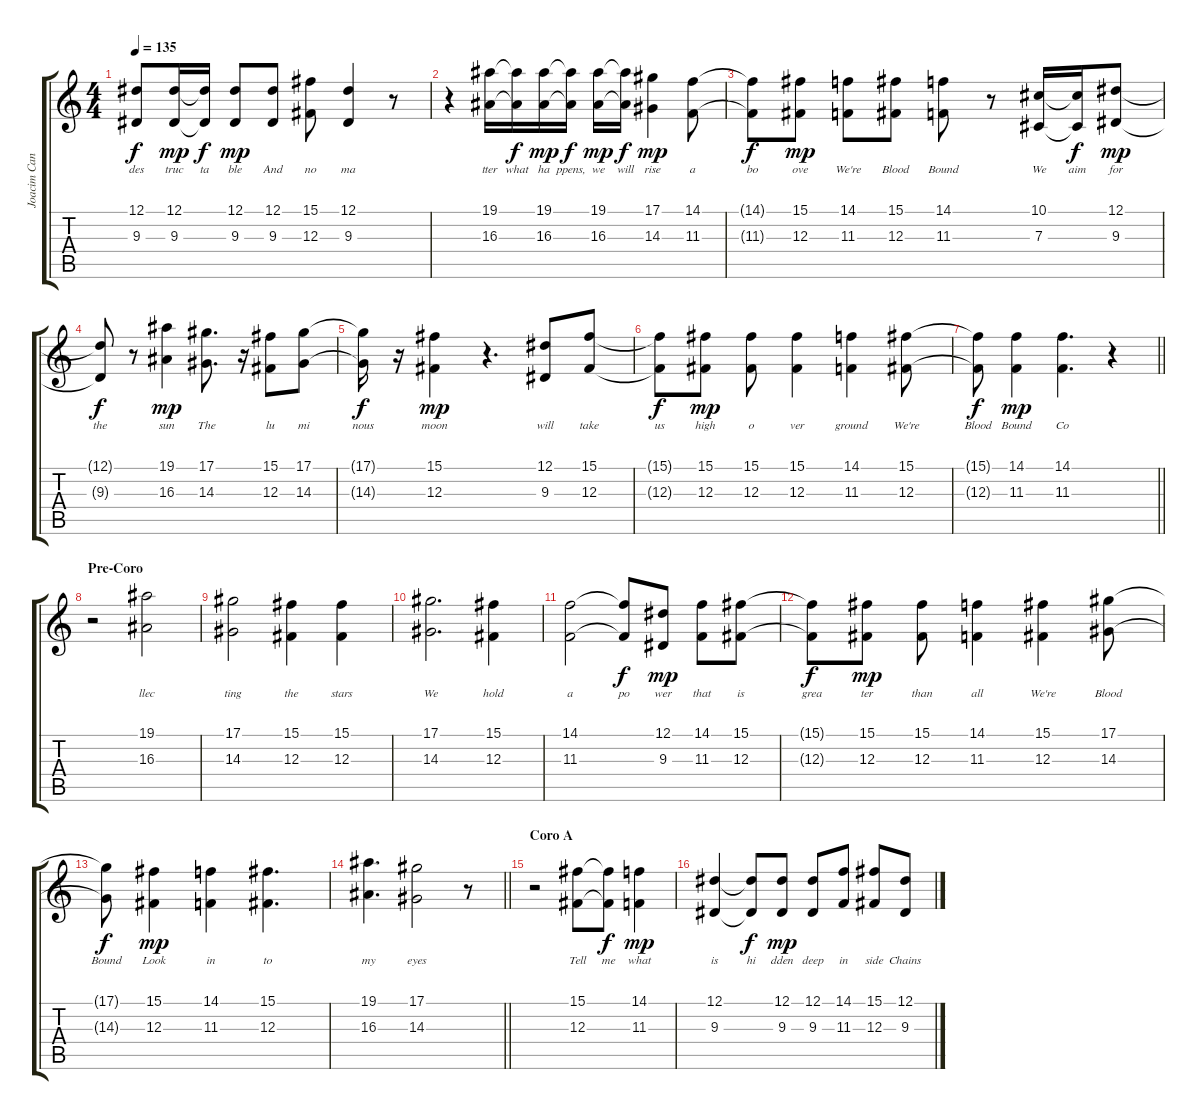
\track ("Joacim Cans" "Joacim Can") {instrument lead2sawtooth}
\staff {score tabs}
\tuning (Eb4 Bb3 Gb3 Db3 Ab2 Eb2) {hide}
\ts (4 4)
\tempo 135
\clef g2
\ks c
(12.1{t} 9.3{t}).8{lyrics (0 "des") lyrics (1 "") lyrics (2 "") lyrics (3 "") lyrics (4 "") dy f} (12.1 9.3).16{lyrics (0 "truc") lyrics (1 "") lyrics (2 "") lyrics (3 "") lyrics (4 "") dy mp} (12.1{t} 9.3{t}).16{lyrics (0 "ta") lyrics (1 "") lyrics (2 "") lyrics (3 "") lyrics (4 "") dy f} (12.1 9.3).8{lyrics (0 "ble") lyrics (1 "") lyrics (2 "") lyrics (3 "") lyrics (4 "") dy mp} (12.1 9.3).8{lyrics (0 "And") lyrics (1 "") lyrics (2 "") lyrics (3 "") lyrics (4 "")} (15.1 12.3).8{lyrics (0 "no") lyrics (1 "") lyrics (2 "") lyrics (3 "") lyrics (4 "")} (12.1 9.3).4{lyrics (0 "ma") lyrics (1 "") lyrics (2 "") lyrics (3 "") lyrics (4 "")} r.8 |
r.4 (19.1 16.3).16{lyrics (0 "tter") lyrics (1 "") lyrics (2 "") lyrics (3 "") lyrics (4 "")} (19.1{t} 16.3{t}).16{lyrics (0 "what") lyrics (1 "") lyrics (2 "") lyrics (3 "") lyrics (4 "") dy f} (19.1 16.3).16{lyrics (0 "ha") lyrics (1 "") lyrics (2 "") lyrics (3 "") lyrics (4 "") dy mp} (19.1{t} 16.3{t}).16{lyrics (0 "ppens,") lyrics (1 "") lyrics (2 "") lyrics (3 "") lyrics (4 "") dy f} (19.1 16.3).16{lyrics (0 "we") lyrics (1 "") lyrics (2 "") lyrics (3 "") lyrics (4 "") dy mp} (19.1{t} 16.3{t}).16{lyrics (0 "will") lyrics (1 "") lyrics (2 "") lyrics (3 "") lyrics (4 "") dy f} (17.1 14.3).4{lyrics (0 "rise") lyrics (1 "") lyrics (2 "") lyrics (3 "") lyrics (4 "") dy mp} (14.1 11.3).8{lyrics (0 "a") lyrics (1 "") lyrics (2 "") lyrics (3 "") lyrics (4 "")} |
(14.1{t} 11.3{t}).8{lyrics (0 "bo") lyrics (1 "") lyrics (2 "") lyrics (3 "") lyrics (4 "") dy f} (15.1 12.3).8{lyrics (0 "ove") lyrics (1 "") lyrics (2 "") lyrics (3 "") lyrics (4 "") dy mp} (14.1 11.3).8{lyrics (0 "We're") lyrics (1 "") lyrics (2 "") lyrics (3 "") lyrics (4 "")} (15.1 12.3).8{lyrics (0 "Blood") lyrics (1 "") lyrics (2 "") lyrics (3 "") lyrics (4 "")} (14.1 11.3).8{lyrics (0 "Bound") lyrics (1 "") lyrics (2 "") lyrics (3 "") lyrics (4 "")} r.8 (10.1 7.3).16{lyrics (0 "We") lyrics (1 "") lyrics (2 "") lyrics (3 "") lyrics (4 "")} (10.1{t} 7.3{t}).16{lyrics (0 "aim") lyrics (1 "") lyrics (2 "") lyrics (3 "") lyrics (4 "") dy f} (12.1 9.3).8{lyrics (0 "for") lyrics (1 "") lyrics (2 "") lyrics (3 "") lyrics (4 "") dy mp} |
(12.1{t} 9.3{t}).8{lyrics (0 "the") lyrics (1 "") lyrics (2 "") lyrics (3 "") lyrics (4 "") dy f} r.8 (19.1 16.3).4{lyrics (0 "sun") lyrics (1 "") lyrics (2 "") lyrics (3 "") lyrics (4 "") dy mp} (17.1 14.3).8{d lyrics (0 "The") lyrics (1 "") lyrics (2 "") lyrics (3 "") lyrics (4 "")} r.16 (15.1 12.3).8{lyrics (0 "lu") lyrics (1 "") lyrics (2 "") lyrics (3 "") lyrics (4 "")} (17.1 14.3).8{lyrics (0 "mi") lyrics (1 "") lyrics (2 "") lyrics (3 "") lyrics (4 "")} |
(17.1{t} 14.3{t}).16{lyrics (0 "nous") lyrics (1 "") lyrics (2 "") lyrics (3 "") lyrics (4 "") dy f} r.16 (15.1 12.3).4{lyrics (0 "moon") lyrics (1 "") lyrics (2 "") lyrics (3 "") lyrics (4 "") dy mp} r.4{d} (12.1 9.3).8{lyrics (0 "will") lyrics (1 "") lyrics (2 "") lyrics (3 "") lyrics (4 "")} (15.1 12.3).8{lyrics (0 "take") lyrics (1 "") lyrics (2 "") lyrics (3 "") lyrics (4 "")} |
(15.1{t} 12.3{t}).8{lyrics (0 "us") lyrics (1 "") lyrics (2 "") lyrics (3 "") lyrics (4 "") dy f} (15.1 12.3).8{lyrics (0 "high") lyrics (1 "") lyrics (2 "") lyrics (3 "") lyrics (4 "") dy mp} (15.1 12.3).8{lyrics (0 "o") lyrics (1 "") lyrics (2 "") lyrics (3 "") lyrics (4 "")} (15.1 12.3).4{lyrics (0 "ver") lyrics (1 "") lyrics (2 "") lyrics (3 "") lyrics (4 "")} (14.1 11.3).4{lyrics (0 "ground") lyrics (1 "") lyrics (2 "") lyrics (3 "") lyrics (4 "")} (15.1 12.3).8{lyrics (0 "We're") lyrics (1 "") lyrics (2 "") lyrics (3 "") lyrics (4 "")} |
\barLineRight lightlight
(15.1{t} 12.3{t}).8{lyrics (0 "Blood") lyrics (1 "") lyrics (2 "") lyrics (3 "") lyrics (4 "") dy f} (14.1 11.3).4{lyrics (0 "Bound") lyrics (1 "") lyrics (2 "") lyrics (3 "") lyrics (4 "") dy mp} (14.1 11.3).4{d lyrics (0 "Co") lyrics (1 "") lyrics (2 "") lyrics (3 "") lyrics (4 "")} r.4 |
\section ("" "Pre-Coro")
r.2 (19.1 16.3).2{lyrics (0 "llec") lyrics (1 "") lyrics (2 "") lyrics (3 "") lyrics (4 "")} |
(17.1 14.3).2{lyrics (0 "ting") lyrics (1 "") lyrics (2 "") lyrics (3 "") lyrics (4 "")} (15.1 12.3).4{lyrics (0 "the") lyrics (1 "") lyrics (2 "") lyrics (3 "") lyrics (4 "")} (15.1 12.3).4{lyrics (0 "stars") lyrics (1 "") lyrics (2 "") lyrics (3 "") lyrics (4 "")} |
(17.1 14.3).2{d lyrics (0 "We") lyrics (1 "") lyrics (2 "") lyrics (3 "") lyrics (4 "")} (15.1 12.3).4{lyrics (0 "hold") lyrics (1 "") lyrics (2 "") lyrics (3 "") lyrics (4 "")} |
(14.1 11.3).2{lyrics (0 "a") lyrics (1 "") lyrics (2 "") lyrics (3 "") lyrics (4 "")} (14.1{t} 11.3{t}).8{lyrics (0 "po") lyrics (1 "") lyrics (2 "") lyrics (3 "") lyrics (4 "") dy f} (12.1 9.3).8{lyrics (0 "wer") lyrics (1 "") lyrics (2 "") lyrics (3 "") lyrics (4 "") dy mp} (14.1 11.3).8{lyrics (0 "that") lyrics (1 "") lyrics (2 "") lyrics (3 "") lyrics (4 "")} (15.1 12.3).8{lyrics (0 "is") lyrics (1 "") lyrics (2 "") lyrics (3 "") lyrics (4 "")} |
(15.1{t} 12.3{t}).8{lyrics (0 "grea") lyrics (1 "") lyrics (2 "") lyrics (3 "") lyrics (4 "") dy f} (15.1 12.3).8{lyrics (0 "ter") lyrics (1 "") lyrics (2 "") lyrics (3 "") lyrics (4 "") dy mp} (15.1 12.3).8{lyrics (0 "than") lyrics (1 "") lyrics (2 "") lyrics (3 "") lyrics (4 "")} (14.1 11.3).4{lyrics (0 "all") lyrics (1 "") lyrics (2 "") lyrics (3 "") lyrics (4 "")} (15.1 12.3).4{lyrics (0 "We're") lyrics (1 "") lyrics (2 "") lyrics (3 "") lyrics (4 "")} (17.1 14.3).8{lyrics (0 "Blood") lyrics (1 "") lyrics (2 "") lyrics (3 "") lyrics (4 "")} |
(17.1{t} 14.3{t}).8{lyrics (0 "Bound") lyrics (1 "") lyrics (2 "") lyrics (3 "") lyrics (4 "") dy f} (15.1 12.3).4{lyrics (0 "Look") lyrics (1 "") lyrics (2 "") lyrics (3 "") lyrics (4 "") dy mp} (14.1 11.3).4{lyrics (0 "in") lyrics (1 "") lyrics (2 "") lyrics (3 "") lyrics (4 "")} (15.1 12.3).4{d lyrics (0 "to") lyrics (1 "") lyrics (2 "") lyrics (3 "") lyrics (4 "")} |
\barLineRight lightlight
(19.1 16.3).4{d lyrics (0 "my") lyrics (1 "") lyrics (2 "") lyrics (3 "") lyrics (4 "")} (17.1 14.3).2{lyrics (0 "eyes") lyrics (1 "") lyrics (2 "") lyrics (3 "") lyrics (4 "")} r.8 |
\section ("" "Coro A")
r.2 (15.1 12.3).8{lyrics (0 "Tell") lyrics (1 "") lyrics (2 "") lyrics (3 "") lyrics (4 "")} (15.1{t} 12.3{t}).8{lyrics (0 "me") lyrics (1 "") lyrics (2 "") lyrics (3 "") lyrics (4 "") dy f} (14.1 11.3).4{lyrics (0 "what") lyrics (1 "") lyrics (2 "") lyrics (3 "") lyrics (4 "") dy mp} |
(12.1 9.3).4{lyrics (0 "is") lyrics (1 "") lyrics (2 "") lyrics (3 "") lyrics (4 "")} (12.1{t} 9.3{t}).8{lyrics (0 "hi") lyrics (1 "") lyrics (2 "") lyrics (3 "") lyrics (4 "") dy f} (12.1 9.3).8{lyrics (0 "dden") lyrics (1 "") lyrics (2 "") lyrics (3 "") lyrics (4 "") dy mp} (12.1 9.3).8{lyrics (0 "deep") lyrics (1 "") lyrics (2 "") lyrics (3 "") lyrics (4 "")} (14.1 11.3).8{lyrics (0 "in") lyrics (1 "") lyrics (2 "") lyrics (3 "") lyrics (4 "")} (15.1 12.3).8{lyrics (0 "side") lyrics (1 "") lyrics (2 "") lyrics (3 "") lyrics (4 "")} (12.1 9.3).8{lyrics (0 "Chains") lyrics (1 "") lyrics (2 "") lyrics (3 "") lyrics (4 "")}
